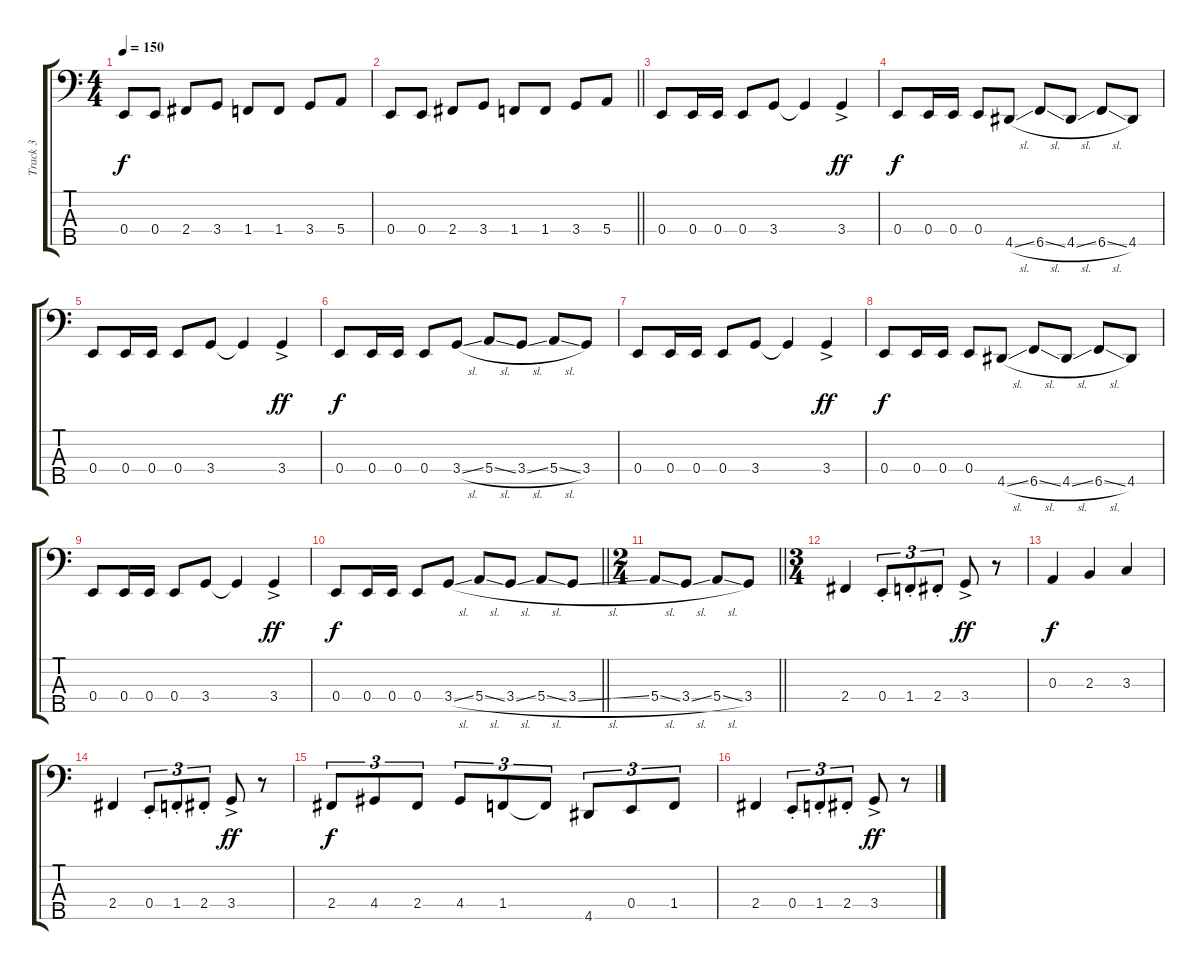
\track ("Track 3" "Track 3") {instrument electricbassfinger}
\staff {score tabs}
\tuning (G2 D2 A1 E1 B0) {hide}
\ts (4 4)
\tempo 150
\clef f4
\ks c
0.4.8{dy f} 0.4.8 2.4.8 3.4.8 1.4.8 1.4.8 3.4.8 5.4.8 |
\barLineRight lightlight
0.4.8 0.4.8 2.4.8 3.4.8 1.4.8 1.4.8 3.4.8 5.4.8 |
0.4.8 0.4.16 0.4.16 0.4.8 3.4.8 3.4{t}.4 3.4{ac}.4{dy ff} |
0.4.8{dy f} 0.4.16 0.4.16 0.4.8 4.5{sl}.8 6.5{sl}.8 4.5{sl}.8 6.5{sl}.8 4.5.8 |
0.4.8 0.4.16 0.4.16 0.4.8 3.4.8 3.4{t}.4 3.4{ac}.4{dy ff} |
0.4.8{dy f} 0.4.16 0.4.16 0.4.8 3.4{sl}.8 5.4{sl}.8 3.4{sl}.8 5.4{sl}.8 3.4.8 |
0.4.8 0.4.16 0.4.16 0.4.8 3.4.8 3.4{t}.4 3.4{ac}.4{dy ff} |
0.4.8{dy f} 0.4.16 0.4.16 0.4.8 4.5{sl}.8 6.5{sl}.8 4.5{sl}.8 6.5{sl}.8 4.5.8 |
0.4.8 0.4.16 0.4.16 0.4.8 3.4.8 3.4{t}.4 3.4{ac}.4{dy ff} |
\barLineRight lightlight
0.4.8{dy f} 0.4.16 0.4.16 0.4.8 3.4{sl}.8 5.4{sl}.8 3.4{sl}.8 5.4{sl}.8 3.4{sl}.8 |
\ts (2 4)
\barLineRight lightlight
5.4{sl}.8 3.4{sl}.8 5.4{sl}.8 3.4.8 |
\ts (3 4)
2.4.4 0.4{st}.8{tu (3 2)} 1.4{st}.8{tu (3 2)} 2.4{st}.8{tu (3 2)} 3.4{ac}.8{dy ff} r.8 |
0.3.4{dy f} 2.3.4 3.3.4 |
2.4.4 0.4{st}.8{tu (3 2)} 1.4{st}.8{tu (3 2)} 2.4{st}.8{tu (3 2)} 3.4{ac}.8{dy ff} r.8 |
2.4.8{tu (3 2) dy f} 4.4.8{tu (3 2)} 2.4.8{tu (3 2)} 4.4.8{tu (3 2)} 1.4.8{tu (3 2)} 1.4{t}.8{tu (3 2)} 4.5.8{tu (3 2)} 0.4.8{tu (3 2)} 1.4.8{tu (3 2)} |
2.4.4 0.4{st}.8{tu (3 2)} 1.4{st}.8{tu (3 2)} 2.4{st}.8{tu (3 2)} 3.4{ac}.8{dy ff} r.8
